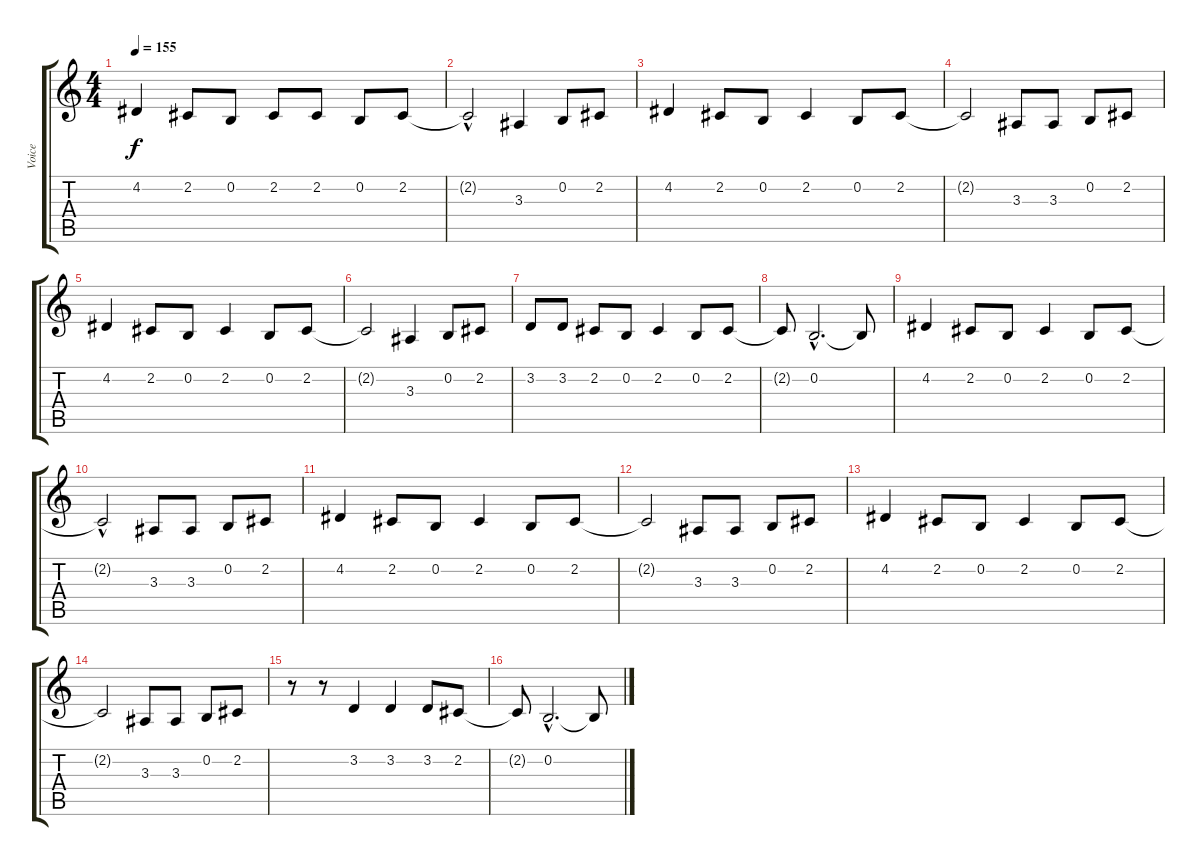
\track ("Voice" "Voice") {instrument lead2sawtooth}
\staff {score tabs}
\tuning (E4 B3 G3 D3 A2 E2) {hide}
\ts (4 4)
\tempo 155
\clef g2
\ks c
4.2.4{dy f} 2.2.8 0.2.8 2.2.8 2.2.8 0.2.8 2.2.8 |
2.2{hac t}.2 3.3.4 0.2.8 2.2.8 |
4.2.4 2.2.8 0.2.8 2.2.4 0.2.8 2.2.8 |
2.2{t}.2 3.3.8 3.3.8 0.2.8 2.2.8 |
4.2.4 2.2.8 0.2.8 2.2.4 0.2.8 2.2.8 |
2.2{t}.2 3.3.4 0.2.8 2.2.8 |
3.2.8 3.2.8 2.2.8 0.2.8 2.2.4 0.2.8 2.2.8 |
2.2{t}.8 0.2{hac}.2{d} 0.2{t}.8 |
4.2.4 2.2.8 0.2.8 2.2.4 0.2.8 2.2.8 |
2.2{hac t}.2 3.3.8 3.3.8 0.2.8 2.2.8 |
4.2.4 2.2.8 0.2.8 2.2.4 0.2.8 2.2.8 |
2.2{t}.2 3.3.8 3.3.8 0.2.8 2.2.8 |
4.2.4 2.2.8 0.2.8 2.2.4 0.2.8 2.2.8 |
2.2{t}.2 3.3.8 3.3.8 0.2.8 2.2.8 |
r.8 r.8 3.2.4 3.2.4 3.2.8 2.2.8 |
2.2{t}.8 0.2{hac}.2{d} 0.2{t}.8
